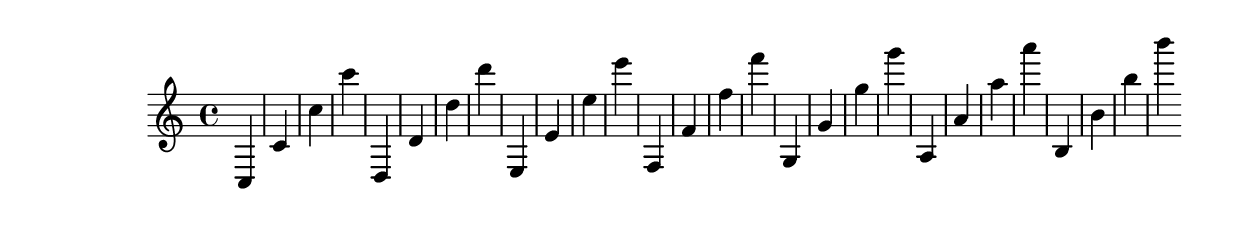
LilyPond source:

\version "2.20.0"
\score {
    \new Staff {
        \time 4/4
        \cadenzaOn
            c4\bar"|"c'4\bar"|"c''4\bar"|"c'''4\bar"|"d4\bar"|"d'4\bar"|"d''4\bar"|"d'''4\bar"|"e4\bar"|"e'4\bar"|"e''4\bar"|"e'''4\bar"|"f4\bar"|"f'4\bar"|"f''4\bar"|"f'''4\bar"|"g4\bar"|"g'4\bar"|"g''4\bar"|"g'''4\bar"|"a4\bar"|"a'4\bar"|"a''4\bar"|"a'''4\bar"|"b4\bar"|"b'4\bar"|"b''4\bar"|"b'''4
        \cadenzaOff
    }
}